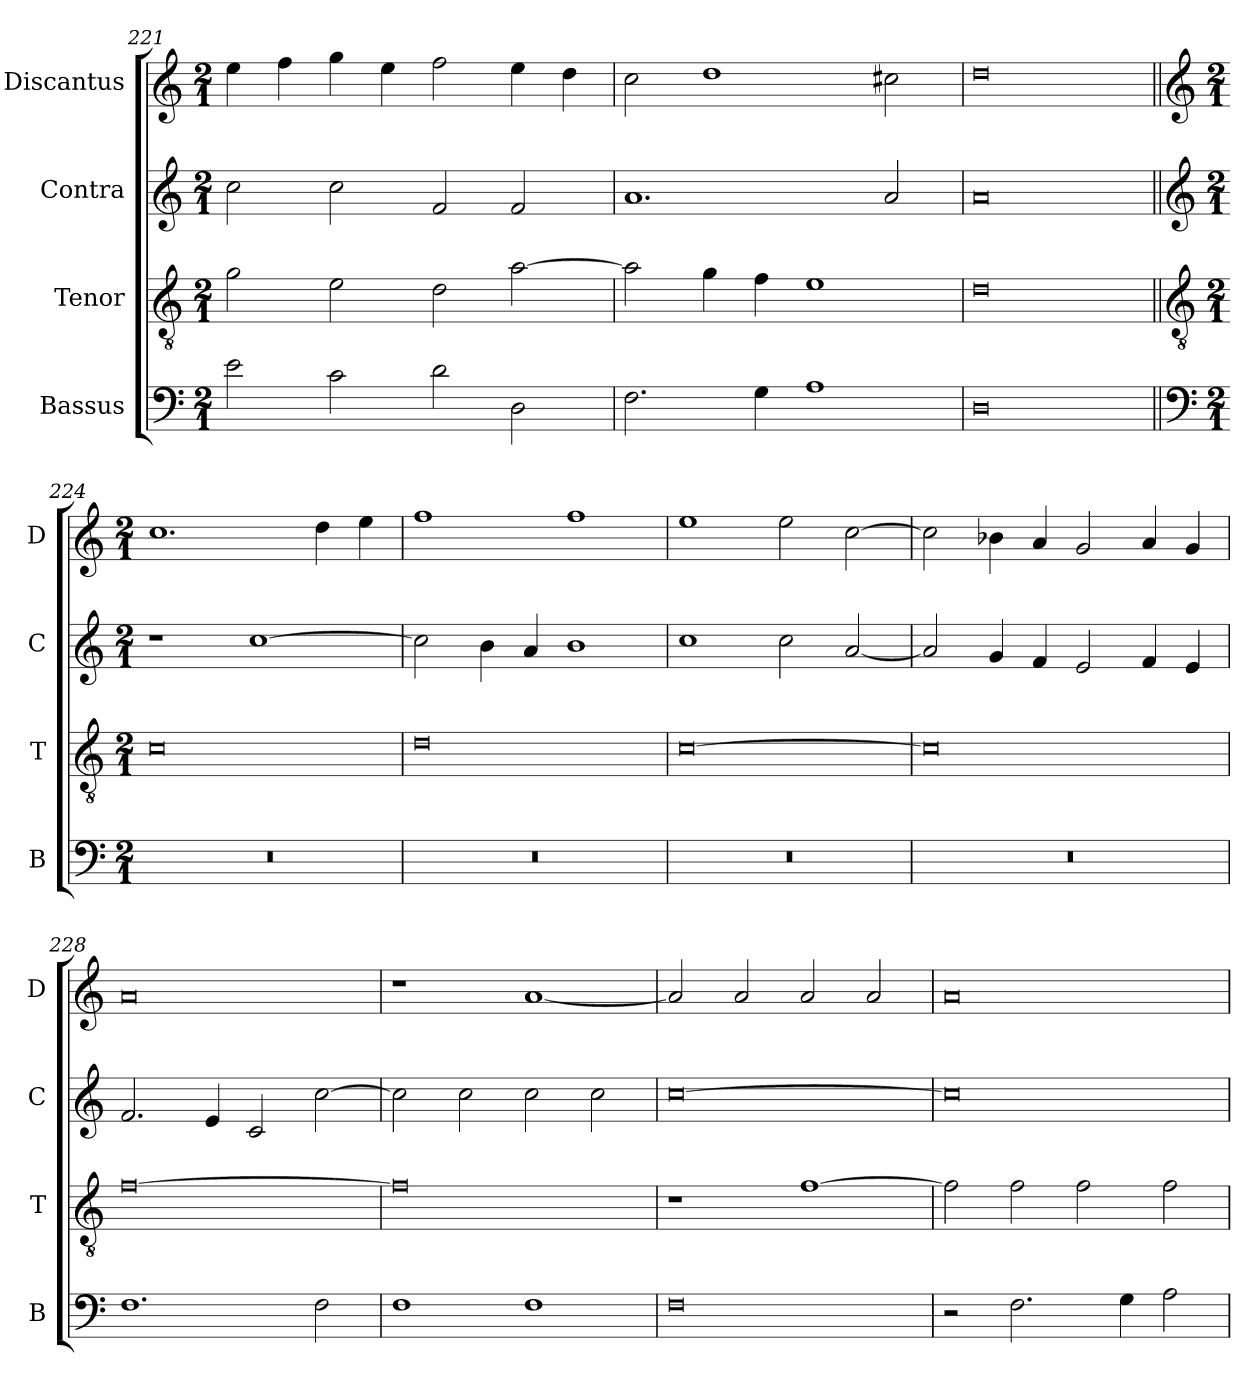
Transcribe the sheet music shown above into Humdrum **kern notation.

**kern	**kern	**kern	**kern
*part4	*part3	*part2	*part1
*staff4	*staff3	*staff2	*staff1
*I"Bassus	*I"Tenor	*I"Contra	*I"Discantus
*I'B	*I'T	*I'C	*I'D
*clefF4	*clefGv2	*clefG2	*clefG2
*k[]	*k[]	*k[]	*k[]
*M2/1	*M2/1	*M2/1	*M2/1
=221	=221	=221	=221
2e\	2g\	2cc\	4ee\
.	.	.	4ff\
2c\	2e\	2cc\	4gg\
.	.	.	4ee\
2d\	2d\	2f/	2ff\
2D\	[2a\	2f/	4ee\
.	.	.	4dd\
=222	=222	=222	=222
2.F\	2a\]	1.a	2cc\
.	4g\	.	1dd
4G\	4f\	.	.
1A	1e	.	.
.	.	2a/	2cc#X\
=223	=223	=223	=223
0D	0d	0a	0dd
!!LO:LB:g=z
=224||	=224||	=224||	=224||
*clefF4	*clefGv2	*clefG2	*clefG2
*k[]	*k[]	*k[]	*k[]
*M2/1	*M2/1	*M2/1	*M2/1
0r	0c	1r	1.cc
.	.	[1cc	.
.	.	.	4dd\
.	.	.	4ee\
=225	=225	=225	=225
0r	0d	2cc\]	1ff
.	.	4b\	.
.	.	4a/	.
.	.	1b	1ff
=226	=226	=226	=226
0r	[0c	1cc	1ee
.	.	2cc\	2ee\
.	.	[2a/	[2cc\
=227	=227	=227	=227
0r	0c]	2a/]	2cc\]
.	.	4g/	4b-X\
.	.	4f/	4a/
.	.	2e/	2g/
.	.	4f/	4a/
.	.	4e/	4g/
=228	=228	=228	=228
1.F	[0f	2.f/	0a
.	.	4e/	.
.	.	2c/	.
2F\	.	[2cc\	.
=229	=229	=229	=229
1F	0f]	2cc\]	1r
.	.	2cc\	.
1F	.	2cc\	[1a
.	.	2cc\	.
=230	=230	=230	=230
0F	1r	[0cc	2a/]
.	.	.	2a/
.	[1f	.	2a/
.	.	.	2a/
=231	=231	=231	=231
2r	2f\]	0cc]	0a
2.F\	2f\	.	.
.	2f\	.	.
4G\	.	.	.
2A\	2f\	.	.
=	=	=	=
*-	*-	*-	*-
